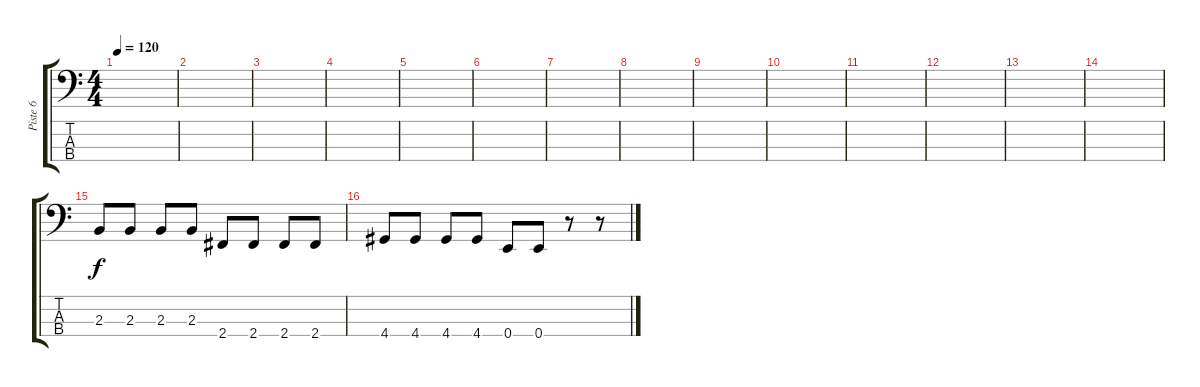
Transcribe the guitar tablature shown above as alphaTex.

\track ("Piste 6" "Piste 6") {instrument electricbasspick}
\staff {score tabs}
\tuning (G2 D2 A1 E1) {hide}
\ts (4 4)
\tempo 120
\clef f4
\ks c
|
|
|
|
|
|
|
|
|
|
|
|
|
|
2.3.8 2.3.8 2.3.8 2.3.8 2.4.8 2.4.8 2.4.8 2.4.8 |
4.4.8 4.4.8 4.4.8 4.4.8 0.4.8 0.4.8 r.8 r.8
